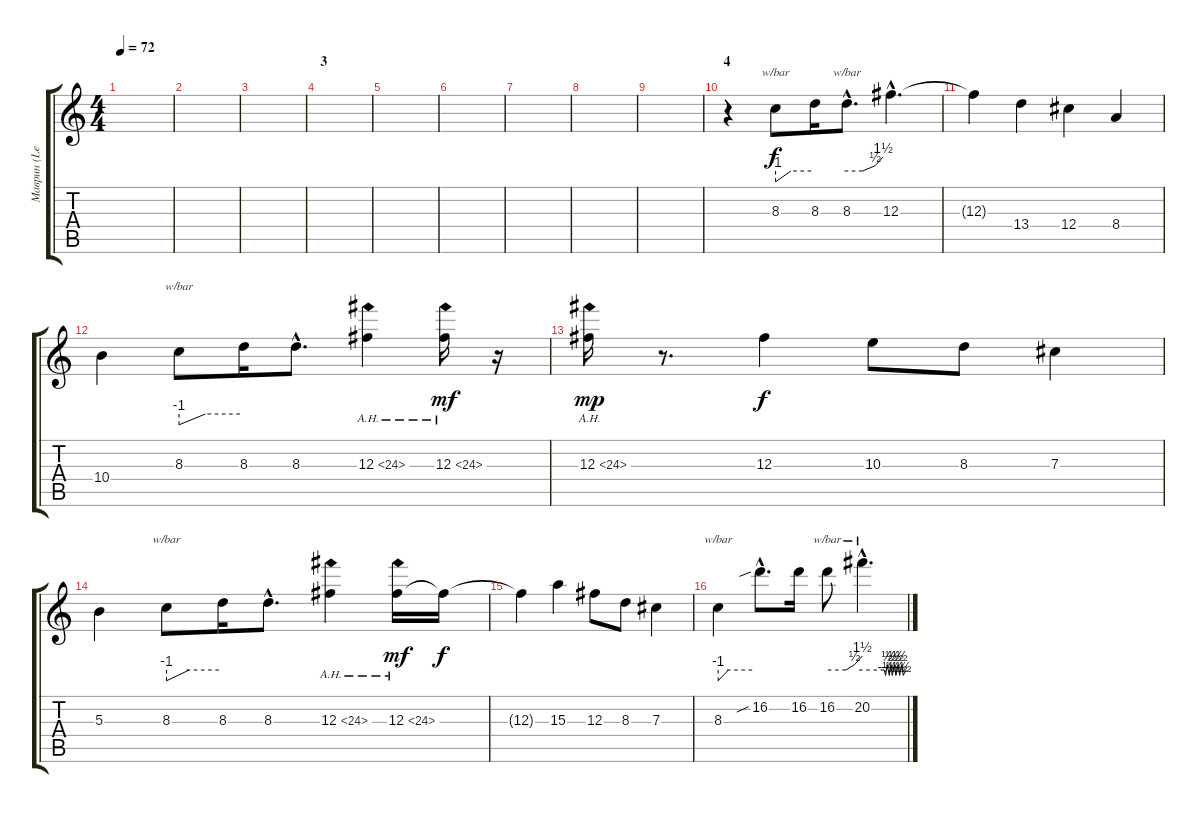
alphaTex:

\track ("Маврин (Lead-2)" "Маврин (Le") {instrument distortionguitar}
\staff {score tabs}
\tuning (Eb4 Bb3 Gb3 Db3 Ab2 Eb2) {hide}
\ts (4 4)
\tempo 72
\clef g2
\ks c
|
|
|
\section ("" "3")
|
|
|
|
|
|
\section ("" "4")
r.4{balance 4} 8.3.8{tbe (custom default 0 -4 26 0 60 0)} 8.3.16 8.3{hac}.8{d tbe (custom default 0 0 26 0 47 2 60 6)} 12.3{hac}.4{d} |
12.3{t}.4 13.4.4 12.4.4 8.4.4 |
10.4.4 8.3.8{tbe (custom default 0 -4 26 0 60 0)} 8.3.16 8.3{hac}.8{d} 12.3{ah 12}.4 12.3{ah 12}.16{dy mf} r.16 |
12.3{ah 12}.16{dy mp} r.8{d} 12.3.4{dy f} 10.3.8 8.3.8 7.3.4 |
5.3.4 8.3.8{tbe (custom default 0 -4 26 0 60 0)} 8.3.16 8.3{hac}.8{d} 12.3{ah 12}.4 12.3{ah 12}.16{dy mf} 12.3{t}.16{dy f} |
12.3{t}.4 15.3.4 12.3.8 8.3.8 7.3.4 |
8.3.4{tbe (custom default 0 -4 18 0 60 0)} 16.2{sib hac}.8{d} 16.2.16 16.2.8{tbe (custom default 0 0 32 0 47 2 60 6)} 20.2{hac}.4{d tbe (custom default 0 0 30 0 32 -2 34 2 37 -2 39 2 41 -2 44 2 46 -2 49 2 51 -2 54 2 56 -2 60 0)}
